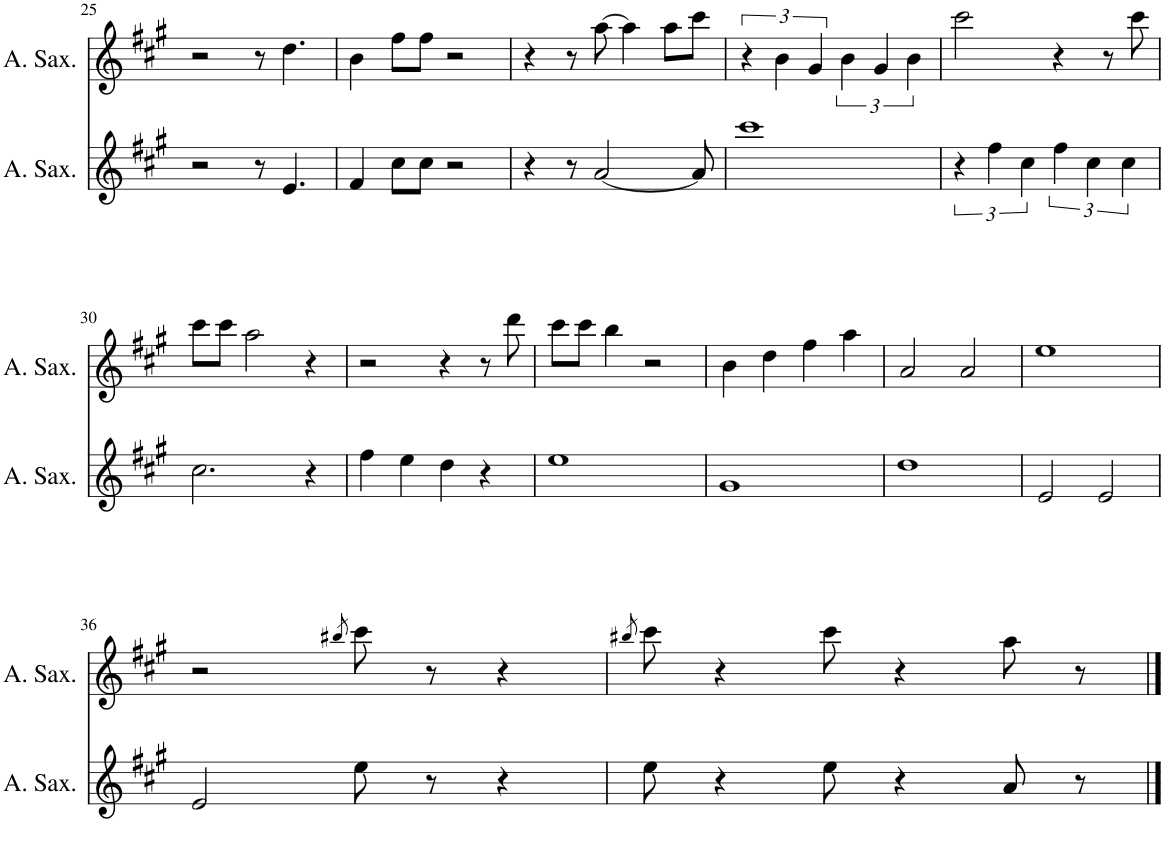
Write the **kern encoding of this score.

**kern	**kern
*part2	*part1
*staff2	*staff1
*I"Alto Saxophone	*I"Alto Saxophone
*I'A. Sax.	*I'A. Sax.
!!LO:PB:g=z
*clefG2	*clefG2
*Trd5c9	*Trd5c9
*k[f#c#g#]	*k[f#c#g#]
*M4/4	*M4/4
=25	=25
2r	2r
8r	8r
4.e/	4.dd\
=26	=26
4f#/	4b\
8cc#\L	8ff#\L
8cc#\J	8ff#\J
2r	2r
=27	=27
4r	4r
8r	8r
[2a/	[8aa\
.	4aa\]
.	8aa\L
8a/]	8ccc#\J
=28	=28
1ccc#	6r
.	6b\
.	6g#/
.	6b\
.	6g#/
.	6b\
=29	=29
6r	2ccc#\
6ff#\	.
6cc#\	.
6ff#\	4r
6cc#\	.
.	8r
6cc#\	.
.	8ccc#\
!!LO:LB:g=z
=30	=30
2.cc#\	8ccc#\L
.	8ccc#\J
.	2aa\
4r	4r
=31	=31
4ff#\	2r
4ee\	.
4dd\	4r
4r	8r
.	8ddd\
=32	=32
1ee	8ccc#\L
.	8ccc#\J
.	4bb\
.	2r
=33	=33
1g#	4b\
.	4dd\
.	4ff#\
.	4aa\
=34	=34
1dd	2a/
.	2a/
=35	=35
2e/	1ee
2e/	.
!!LO:LB:g=z
=36	=36
2e/	2r
.	8qbb#X/
8ee\	8ccc#\
8r	8r
4r	4r
=37	=37
.	8qbb#X/
8ee\	8ccc#\
4r	4r
8ee\	8ccc#\
4r	4r
8a/	8aa\
8r	8r
==	==
*-	*-
